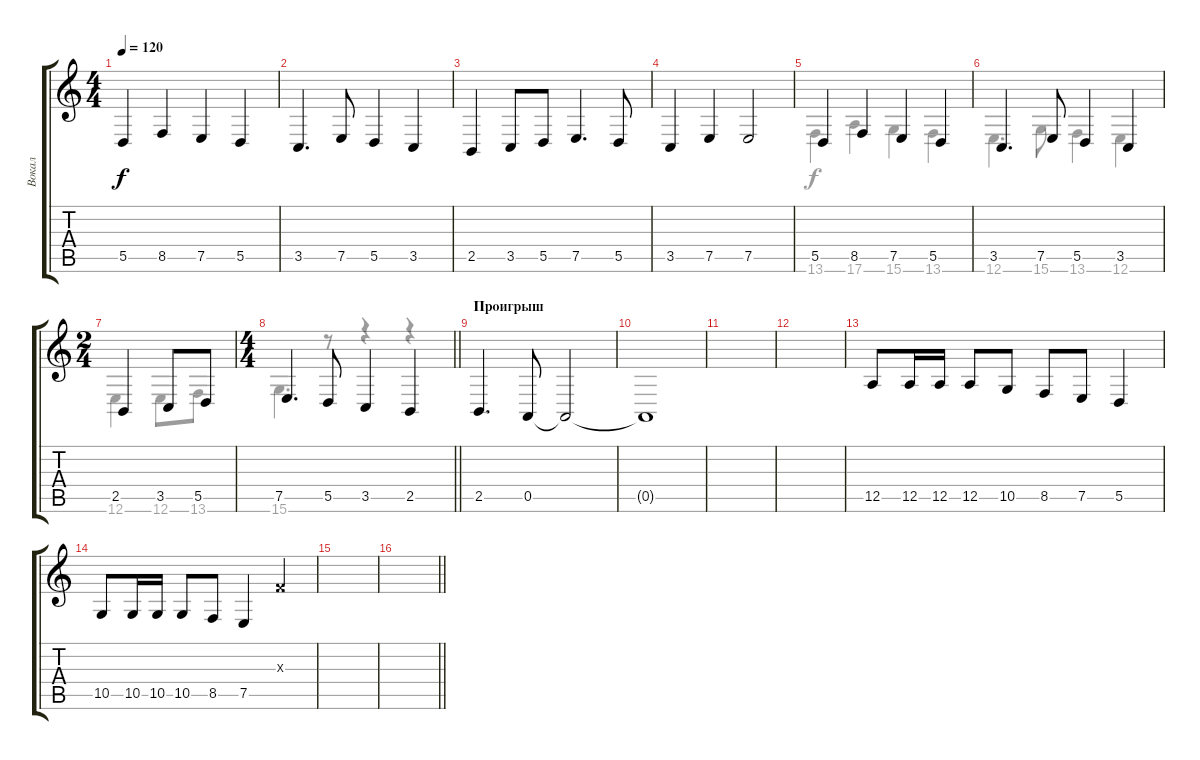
\track ("Вокал" "Вокал") {instrument accordion}
\staff {score tabs}
\tuning (E4 B3 G3 D3 A2 E2) {hide}
\voice
\ts (4 4)
\tempo 120
\clef g2
\ks c
5.5.4{dy f} 8.5.4 7.5.4 5.5.4 |
3.5.4{d} 7.5.8 5.5.4 3.5.4 |
2.5.4 3.5.8 5.5.8 7.5.4{d} 5.5.8 |
3.5.4 7.5.4 7.5.2 |
5.5.4 8.5.4 7.5.4 5.5.4 |
3.5.4{d} 7.5.8 5.5.4 3.5.4 |
\ts (2 4)
2.5.4 3.5.8 5.5.8 |
\ts (4 4)
\barLineRight lightlight
7.5.4{d} 5.5.8 3.5.4 2.5.4 |
\section ("" "Проигрыш")
2.5.4{d} 0.5.8 0.5{t}.2{volume 0} |
0.5{t}.1 |
|
|
12.5.8{volume 16} 12.5.16 12.5.16 12.5.8 10.5.8 8.5.8 7.5.8 5.5.4 |
10.5.8 10.5.16 10.5.16 10.5.8 8.5.8 7.5.4 10.3{x}.4 |
|
\barLineRight lightlight
\voice
\clef g2
\ottava regular
\simile none
\ks c
|
|
|
|
13.6.4 17.6.4 15.6.4 13.6.4 |
12.6.4{d} 15.6.8 13.6.4 12.6.4 |
12.6.4 12.6.8 13.6.8 |
\barLineRight lightlight
15.6.4{d} r.8 r.4 r.4 |
|
|
|
|
|
|
|
\barLineRight lightlight
